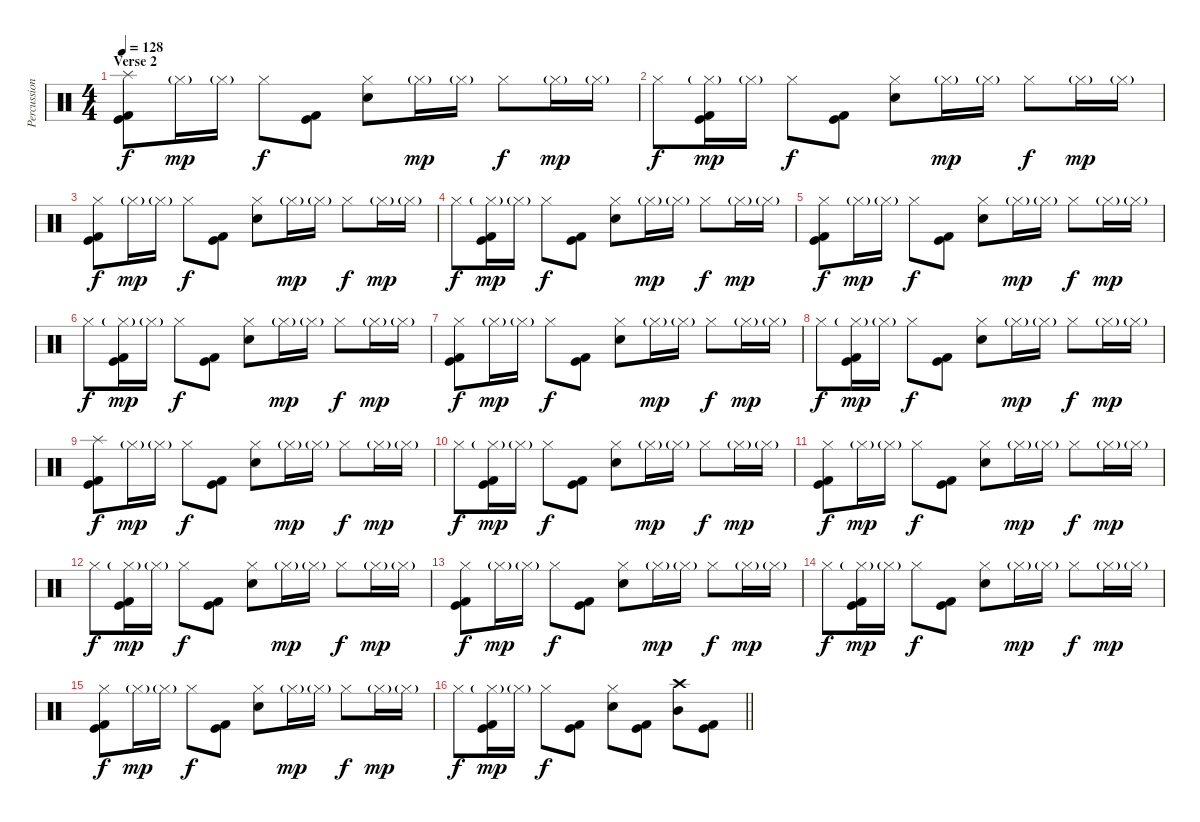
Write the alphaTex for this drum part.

\track ("Percussion" "Percussion") {instrument percussion}
\staff {score}
\articulation defaults
\ts (4 4)
\section ("" "Verse 2")
\tempo 128
\clef neutral
\ks c
("Splash (hit)" "Kick (hit)" "Kick (hit) 2").8{dy f} "Hi-Hat (closed)"{g}.16{dy mp} "Hi-Hat (closed)"{g}.16 "Hi-Hat (closed)".8{dy f} ("Kick (hit)" "Kick (hit) 2").8 ("Electric Snare (hit)" "Hi-Hat (closed)").8 "Hi-Hat (closed)"{g}.16{dy mp} "Hi-Hat (closed)"{g}.16 "Hi-Hat (closed)".8{dy f} "Hi-Hat (closed)"{g}.16{dy mp} "Hi-Hat (closed)"{g}.16 |
"Hi-Hat (closed)".8{dy f} ("Hi-Hat (closed)"{g} "Kick (hit)" "Kick (hit) 2").16{dy mp} "Hi-Hat (closed)"{g}.16 "Hi-Hat (closed)".8{dy f} ("Kick (hit)" "Kick (hit) 2").8 ("Electric Snare (hit)" "Hi-Hat (closed)").8 "Hi-Hat (closed)"{g}.16{dy mp} "Hi-Hat (closed)"{g}.16 "Hi-Hat (closed)".8{dy f} "Hi-Hat (closed)"{g}.16{dy mp} "Hi-Hat (closed)"{g}.16 |
("Hi-Hat (closed)" "Kick (hit)" "Kick (hit) 2").8{dy f} "Hi-Hat (closed)"{g}.16{dy mp} "Hi-Hat (closed)"{g}.16 "Hi-Hat (closed)".8{dy f} ("Kick (hit)" "Kick (hit) 2").8 ("Electric Snare (hit)" "Hi-Hat (closed)").8 "Hi-Hat (closed)"{g}.16{dy mp} "Hi-Hat (closed)"{g}.16 "Hi-Hat (closed)".8{dy f} "Hi-Hat (closed)"{g}.16{dy mp} "Hi-Hat (closed)"{g}.16 |
"Hi-Hat (closed)".8{dy f} ("Hi-Hat (closed)"{g} "Kick (hit)" "Kick (hit) 2").16{dy mp} "Hi-Hat (closed)"{g}.16 "Hi-Hat (closed)".8{dy f} ("Kick (hit)" "Kick (hit) 2").8 ("Electric Snare (hit)" "Hi-Hat (closed)").8 "Hi-Hat (closed)"{g}.16{dy mp} "Hi-Hat (closed)"{g}.16 "Hi-Hat (closed)".8{dy f} "Hi-Hat (closed)"{g}.16{dy mp} "Hi-Hat (closed)"{g}.16 |
("Hi-Hat (closed)" "Kick (hit)" "Kick (hit) 2").8{dy f} "Hi-Hat (closed)"{g}.16{dy mp} "Hi-Hat (closed)"{g}.16 "Hi-Hat (closed)".8{dy f} ("Kick (hit)" "Kick (hit) 2").8 ("Electric Snare (hit)" "Hi-Hat (closed)").8 "Hi-Hat (closed)"{g}.16{dy mp} "Hi-Hat (closed)"{g}.16 "Hi-Hat (closed)".8{dy f} "Hi-Hat (closed)"{g}.16{dy mp} "Hi-Hat (closed)"{g}.16 |
"Hi-Hat (closed)".8{dy f} ("Hi-Hat (closed)"{g} "Kick (hit)" "Kick (hit) 2").16{dy mp} "Hi-Hat (closed)"{g}.16 "Hi-Hat (closed)".8{dy f} ("Kick (hit)" "Kick (hit) 2").8 ("Electric Snare (hit)" "Hi-Hat (closed)").8 "Hi-Hat (closed)"{g}.16{dy mp} "Hi-Hat (closed)"{g}.16 "Hi-Hat (closed)".8{dy f} "Hi-Hat (closed)"{g}.16{dy mp} "Hi-Hat (closed)"{g}.16 |
("Hi-Hat (closed)" "Kick (hit)" "Kick (hit) 2").8{dy f} "Hi-Hat (closed)"{g}.16{dy mp} "Hi-Hat (closed)"{g}.16 "Hi-Hat (closed)".8{dy f} ("Kick (hit)" "Kick (hit) 2").8 ("Electric Snare (hit)" "Hi-Hat (closed)").8 "Hi-Hat (closed)"{g}.16{dy mp} "Hi-Hat (closed)"{g}.16 "Hi-Hat (closed)".8{dy f} "Hi-Hat (closed)"{g}.16{dy mp} "Hi-Hat (closed)"{g}.16 |
"Hi-Hat (closed)".8{dy f} ("Hi-Hat (closed)"{g} "Kick (hit)" "Kick (hit) 2").16{dy mp} "Hi-Hat (closed)"{g}.16 "Hi-Hat (closed)".8{dy f} ("Kick (hit)" "Kick (hit) 2").8 ("Electric Snare (hit)" "Hi-Hat (closed)").8 "Hi-Hat (closed)"{g}.16{dy mp} "Hi-Hat (closed)"{g}.16 "Hi-Hat (closed)".8{dy f} "Hi-Hat (closed)"{g}.16{dy mp} "Hi-Hat (closed)"{g}.16 |
("Splash (hit)" "Kick (hit)" "Kick (hit) 2").8{dy f} "Hi-Hat (closed)"{g}.16{dy mp} "Hi-Hat (closed)"{g}.16 "Hi-Hat (closed)".8{dy f} ("Kick (hit)" "Kick (hit) 2").8 ("Electric Snare (hit)" "Hi-Hat (closed)").8 "Hi-Hat (closed)"{g}.16{dy mp} "Hi-Hat (closed)"{g}.16 "Hi-Hat (closed)".8{dy f} "Hi-Hat (closed)"{g}.16{dy mp} "Hi-Hat (closed)"{g}.16 |
"Hi-Hat (closed)".8{dy f} ("Hi-Hat (closed)"{g} "Kick (hit)" "Kick (hit) 2").16{dy mp} "Hi-Hat (closed)"{g}.16 "Hi-Hat (closed)".8{dy f} ("Kick (hit)" "Kick (hit) 2").8 ("Electric Snare (hit)" "Hi-Hat (closed)").8 "Hi-Hat (closed)"{g}.16{dy mp} "Hi-Hat (closed)"{g}.16 "Hi-Hat (closed)".8{dy f} "Hi-Hat (closed)"{g}.16{dy mp} "Hi-Hat (closed)"{g}.16 |
("Hi-Hat (closed)" "Kick (hit)" "Kick (hit) 2").8{dy f} "Hi-Hat (closed)"{g}.16{dy mp} "Hi-Hat (closed)"{g}.16 "Hi-Hat (closed)".8{dy f} ("Kick (hit)" "Kick (hit) 2").8 ("Electric Snare (hit)" "Hi-Hat (closed)").8 "Hi-Hat (closed)"{g}.16{dy mp} "Hi-Hat (closed)"{g}.16 "Hi-Hat (closed)".8{dy f} "Hi-Hat (closed)"{g}.16{dy mp} "Hi-Hat (closed)"{g}.16 |
"Hi-Hat (closed)".8{dy f} ("Hi-Hat (closed)"{g} "Kick (hit)" "Kick (hit) 2").16{dy mp} "Hi-Hat (closed)"{g}.16 "Hi-Hat (closed)".8{dy f} ("Kick (hit)" "Kick (hit) 2").8 ("Electric Snare (hit)" "Hi-Hat (closed)").8 "Hi-Hat (closed)"{g}.16{dy mp} "Hi-Hat (closed)"{g}.16 "Hi-Hat (closed)".8{dy f} "Hi-Hat (closed)"{g}.16{dy mp} "Hi-Hat (closed)"{g}.16 |
("Hi-Hat (closed)" "Kick (hit)" "Kick (hit) 2").8{dy f} "Hi-Hat (closed)"{g}.16{dy mp} "Hi-Hat (closed)"{g}.16 "Hi-Hat (closed)".8{dy f} ("Kick (hit)" "Kick (hit) 2").8 ("Electric Snare (hit)" "Hi-Hat (closed)").8 "Hi-Hat (closed)"{g}.16{dy mp} "Hi-Hat (closed)"{g}.16 "Hi-Hat (closed)".8{dy f} "Hi-Hat (closed)"{g}.16{dy mp} "Hi-Hat (closed)"{g}.16 |
"Hi-Hat (closed)".8{dy f} ("Hi-Hat (closed)"{g} "Kick (hit)" "Kick (hit) 2").16{dy mp} "Hi-Hat (closed)"{g}.16 "Hi-Hat (closed)".8{dy f} ("Kick (hit)" "Kick (hit) 2").8 ("Electric Snare (hit)" "Hi-Hat (closed)").8 "Hi-Hat (closed)"{g}.16{dy mp} "Hi-Hat (closed)"{g}.16 "Hi-Hat (closed)".8{dy f} "Hi-Hat (closed)"{g}.16{dy mp} "Hi-Hat (closed)"{g}.16 |
("Hi-Hat (closed)" "Kick (hit)" "Kick (hit) 2").8{dy f} "Hi-Hat (closed)"{g}.16{dy mp} "Hi-Hat (closed)"{g}.16 "Hi-Hat (closed)".8{dy f} ("Kick (hit)" "Kick (hit) 2").8 ("Electric Snare (hit)" "Hi-Hat (closed)").8 "Hi-Hat (closed)"{g}.16{dy mp} "Hi-Hat (closed)"{g}.16 "Hi-Hat (closed)".8{dy f} "Hi-Hat (closed)"{g}.16{dy mp} "Hi-Hat (closed)"{g}.16 |
\barLineRight lightlight "Hi-Hat (closed)".8{dy f}
("Hi-Hat (closed)"{g} "Kick (hit)" "Kick (hit) 2").16{dy mp} "Hi-Hat (closed)"{g}.16 "Hi-Hat (closed)".8{dy f} ("Kick (hit)" "Kick (hit) 2").8 ("Electric Snare (hit)" "Hi-Hat (closed)").8 ("Kick (hit)" "Kick (hit) 2").8 ("Crash high (hit)" "Mid Tom (hit)").8 ("Kick (hit)" "Kick (hit) 2").8
